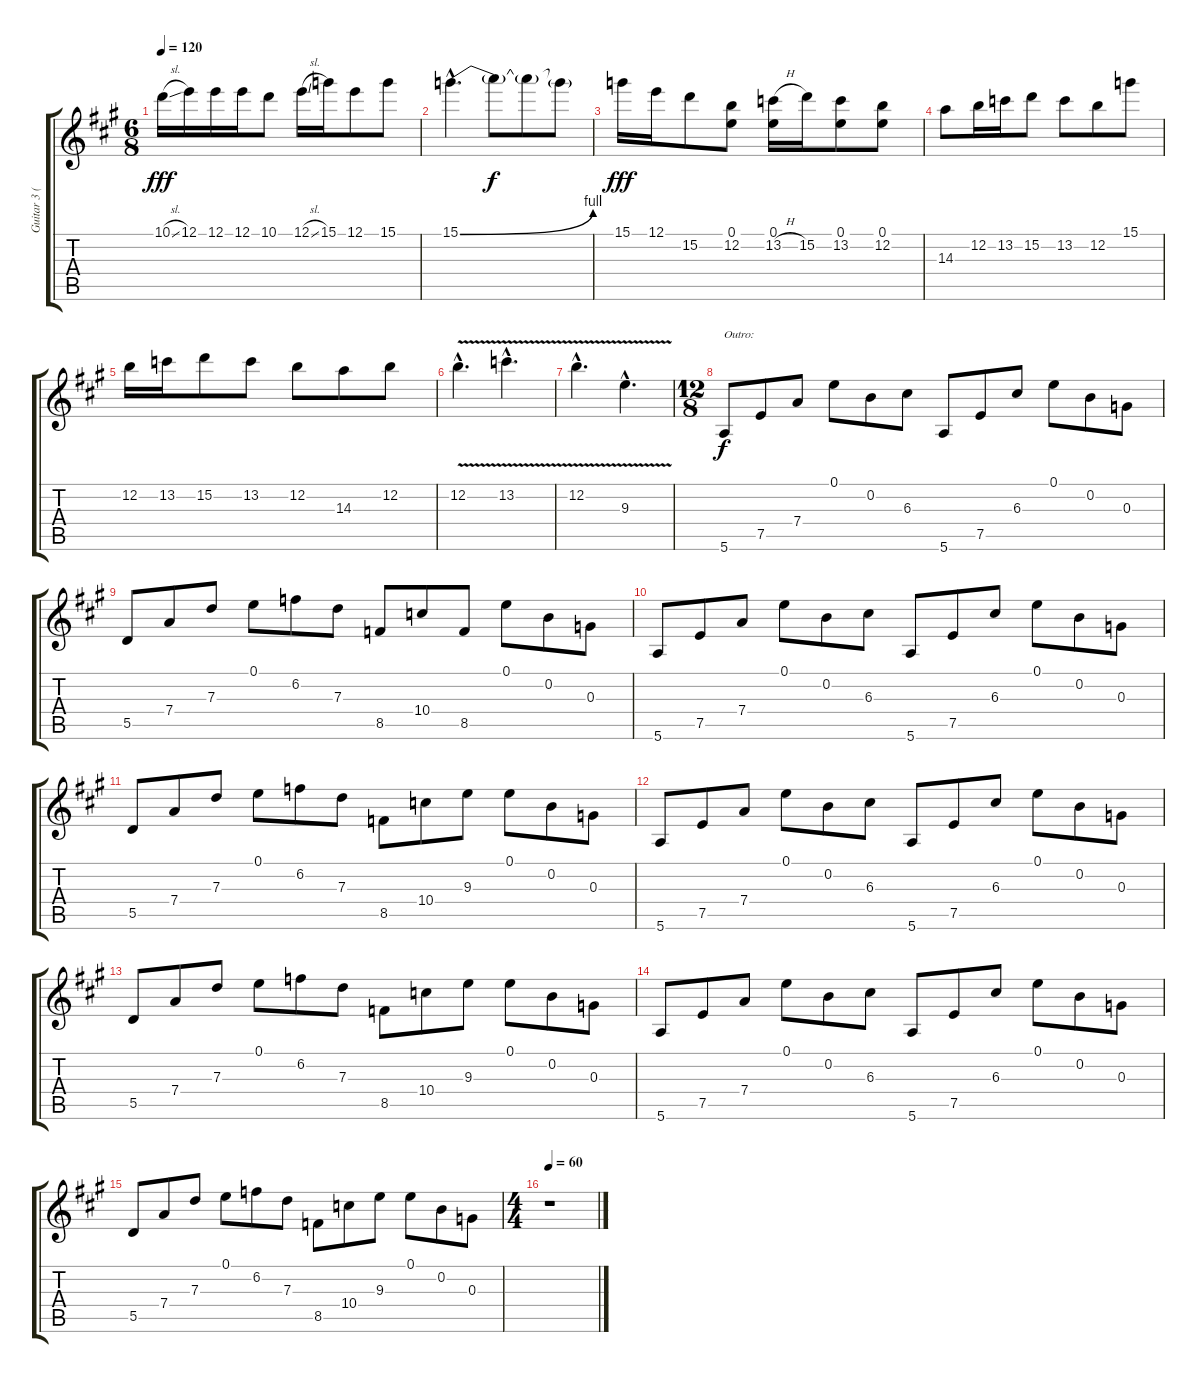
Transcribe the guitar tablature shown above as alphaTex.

\track ("Guitar 3 (dist.)" "Guitar 3 (") {instrument distortionguitar}
\staff {score tabs}
\tuning (E4 B3 G3 D3 A2 E2) {hide}
\ts (6 8)
\tempo 120
\clef g2
\ks a
10.1{sl}.16{dy fff} 12.1.16 12.1.16 12.1.16 10.1.8 12.1{sl}.16 15.1.16 12.1.8 15.1.8 |
15.1{be (bend 0 0 60 4) hac}.4{d} 15.1{t}.8{dy f} 15.1{t}.8 15.1{t}.8 |
15.1.16{dy fff} 12.1.16 15.2.8 (0.1 12.2).8 (0.1 13.2{h}).16 15.2.16 (0.1 13.2).8 (0.1 12.2).8 |
14.3.8 12.2.16 13.2.16 15.2.8 13.2.8 12.2.8 15.1.8 |
12.2.16 13.2.16 15.2.8 13.2.8 12.2.8 14.3.8 12.2.8 |
12.2{v hac}.4{d} 13.2{v hac}.4{d} |
12.2{v hac}.4{d} 9.3{v hac}.4{d} |
\ts (12 8)
5.6.8{txt "Outro:" dy f} 7.5.8 7.4.8 0.1.8 0.2.8 6.3.8 5.6.8 7.5.8 6.3.8 0.1.8 0.2.8 0.3.8 |
5.5.8 7.4.8 7.3.8 0.1.8 6.2.8 7.3.8 8.5.8 10.4.8 8.5.8 0.1.8 0.2.8 0.3.8 |
5.6.8 7.5.8 7.4.8 0.1.8 0.2.8 6.3.8 5.6.8 7.5.8 6.3.8 0.1.8 0.2.8 0.3.8 |
5.5.8 7.4.8 7.3.8 0.1.8 6.2.8 7.3.8 8.5.8 10.4.8 9.3.8 0.1.8 0.2.8 0.3.8 |
5.6.8 7.5.8 7.4.8 0.1.8 0.2.8 6.3.8 5.6.8 7.5.8 6.3.8 0.1.8 0.2.8 0.3.8 |
5.5.8 7.4.8 7.3.8 0.1.8 6.2.8 7.3.8 8.5.8 10.4.8 9.3.8 0.1.8 0.2.8 0.3.8 |
5.6.8 7.5.8 7.4.8 0.1.8 0.2.8 6.3.8 5.6.8 7.5.8 6.3.8 0.1.8 0.2.8 0.3.8 |
5.5.8 7.4.8 7.3.8 0.1.8 6.2.8 7.3.8 8.5.8 10.4.8 9.3.8 0.1.8 0.2.8 0.3.8 |
\ts (4 4)
\tempo 60
r.1
